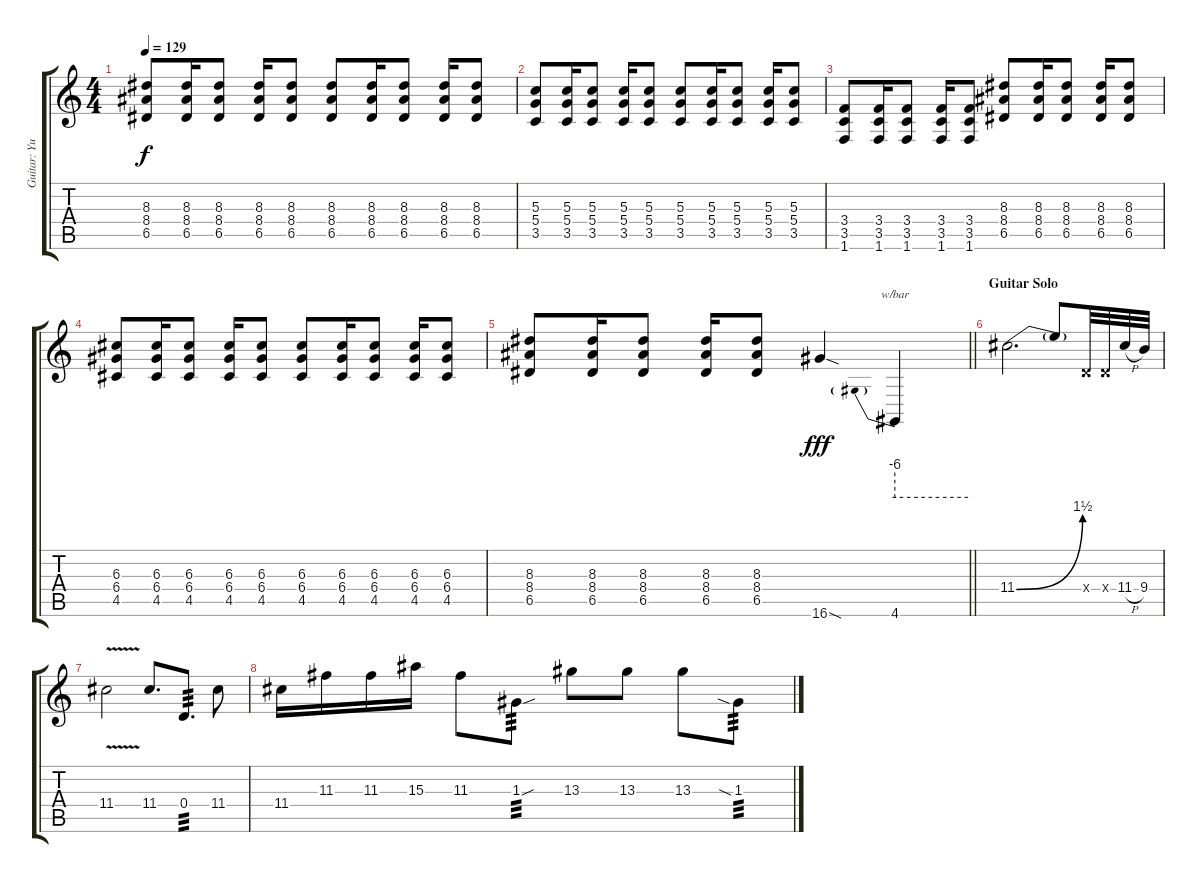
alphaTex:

\track ("Guitar: Yui Hirasawa" "Guitar: Yu") {instrument distortionguitar}
\staff {score tabs}
\tuning (E4 B3 G3 D3 A2 E2) {hide}
\ts (4 4)
\tempo 129
\clef g2
\ks c
(8.3 8.4 6.5).8{dy f} (8.3 8.4 6.5).16 (8.3 8.4 6.5).8 (8.3 8.4 6.5).16 (8.3 8.4 6.5).8 (8.3 8.4 6.5).8 (8.3 8.4 6.5).16 (8.3 8.4 6.5).8 (8.3 8.4 6.5).16 (8.3 8.4 6.5).8 |
(5.3 5.4 3.5).8 (5.3 5.4 3.5).16 (5.3 5.4 3.5).8 (5.3 5.4 3.5).16 (5.3 5.4 3.5).8 (5.3 5.4 3.5).8 (5.3 5.4 3.5).16 (5.3 5.4 3.5).8 (5.3 5.4 3.5).16 (5.3 5.4 3.5).8 |
(3.4 3.5 1.6).8 (3.4 3.5 1.6).16 (3.4 3.5 1.6).8 (3.4 3.5 1.6).16 (3.4 3.5 1.6).8 (8.3 8.4 6.5).8 (8.3 8.4 6.5).16 (8.3 8.4 6.5).8 (8.3 8.4 6.5).16 (8.3 8.4 6.5).8 |
(6.3 6.4 4.5).8 (6.3 6.4 4.5).16 (6.3 6.4 4.5).8 (6.3 6.4 4.5).16 (6.3 6.4 4.5).8 (6.3 6.4 4.5).8 (6.3 6.4 4.5).16 (6.3 6.4 4.5).8 (6.3 6.4 4.5).16 (6.3 6.4 4.5).8 |
\barLineRight lightlight
(8.3 8.4 6.5).8 (8.3 8.4 6.5).16 (8.3 8.4 6.5).8 (8.3 8.4 6.5).16 (8.3 8.4 6.5).8 16.6{sod}.4{dy fff balance 8} 4.6.4{tbe (predive default 0 -24 60 -24)} |
\section ("" "Guitar Solo")
11.4{be (bend 0 0 60 6)}.2{d} 11.4{t}.8 0.4{x}.32 0.4{x}.32 11.4{h}.32 9.4.32 |
11.4{v}.2 11.4.8{d} 0.4.8{d tp 3} 11.4.8 |
11.4.16 11.3.16 11.3.16 15.3.16 11.3.8 1.3{sou}.8{tp 3} 13.3.8 13.3.8 13.3.8 1.3{sia}.8{tp 3}
